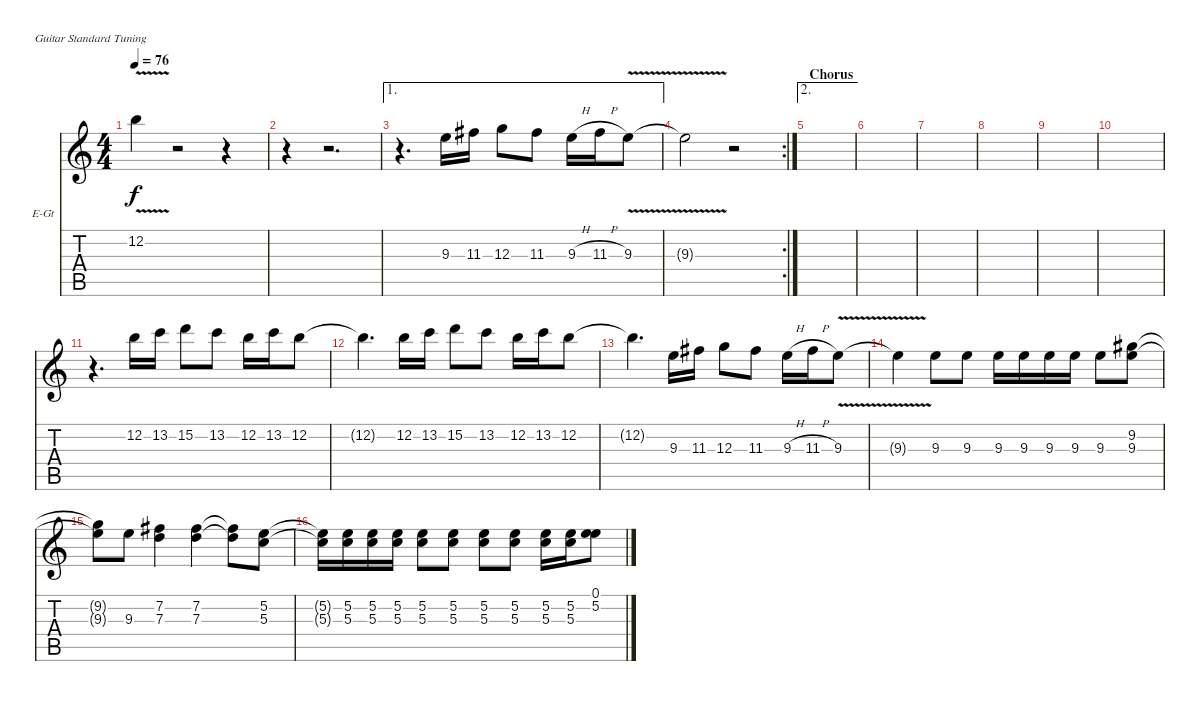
\defaultSystemsLayout 4
\bracketExtendMode nobrackets
\firstSystemTrackNameOrientation horizontal
\otherSystemsTrackNameOrientation horizontal
\track ("Mike McCready (Drive)" "E-Gt") {instrument overdrivenguitar}
\staff {score tabs}
\tuning (E4 B3 G3 D3 A2 E2)
\ts (4 4)
\tempo 76
\clef g2
\ks c
12.2{v t}.4{dy f} r.2 r.4 |
r.4 r.2{d} |
\ae 1
r.4{d} 9.3.16 11.3.16 12.3.8 11.3.8 9.3{h}.16 11.3{h}.16 9.3{v}.8 |
\rc 2
9.3{v t}.2 r.2 |
\ae 2
\section ("" "Chorus")
|
|
|
|
|
|
r.4{d} 12.2.16 13.2.16 15.2.8 13.2.8 12.2.16 13.2.16 12.2.8 |
12.2{t}.4{d} 12.2.16 13.2.16 15.2.8 13.2.8 12.2.16 13.2.16 12.2.8 |
12.2{t}.4{d} 9.3.16 11.3.16 12.3.8 11.3.8 9.3{h}.16 11.3{h}.16 9.3{v}.8 |
9.3{v t}.4 9.3.8 9.3.8 9.3.16 9.3.16 9.3.16 9.3.16 9.3.8 (9.2 9.3).8 |
(9.2{t} 9.3{t}).8 9.3.8 (7.2 7.3).4 (7.2 7.3).4 (7.2{t} 7.3{t}).8 (5.2 5.3).8 |
(5.2{t} 5.3{t}).16 (5.2 5.3).16 (5.2 5.3).16 (5.2 5.3).16 (5.2 5.3).8 (5.2 5.3).8 (5.2 5.3).8 (5.2 5.3).8 (5.2 5.3).16 (5.2 5.3).16 (0.1 5.2).8
